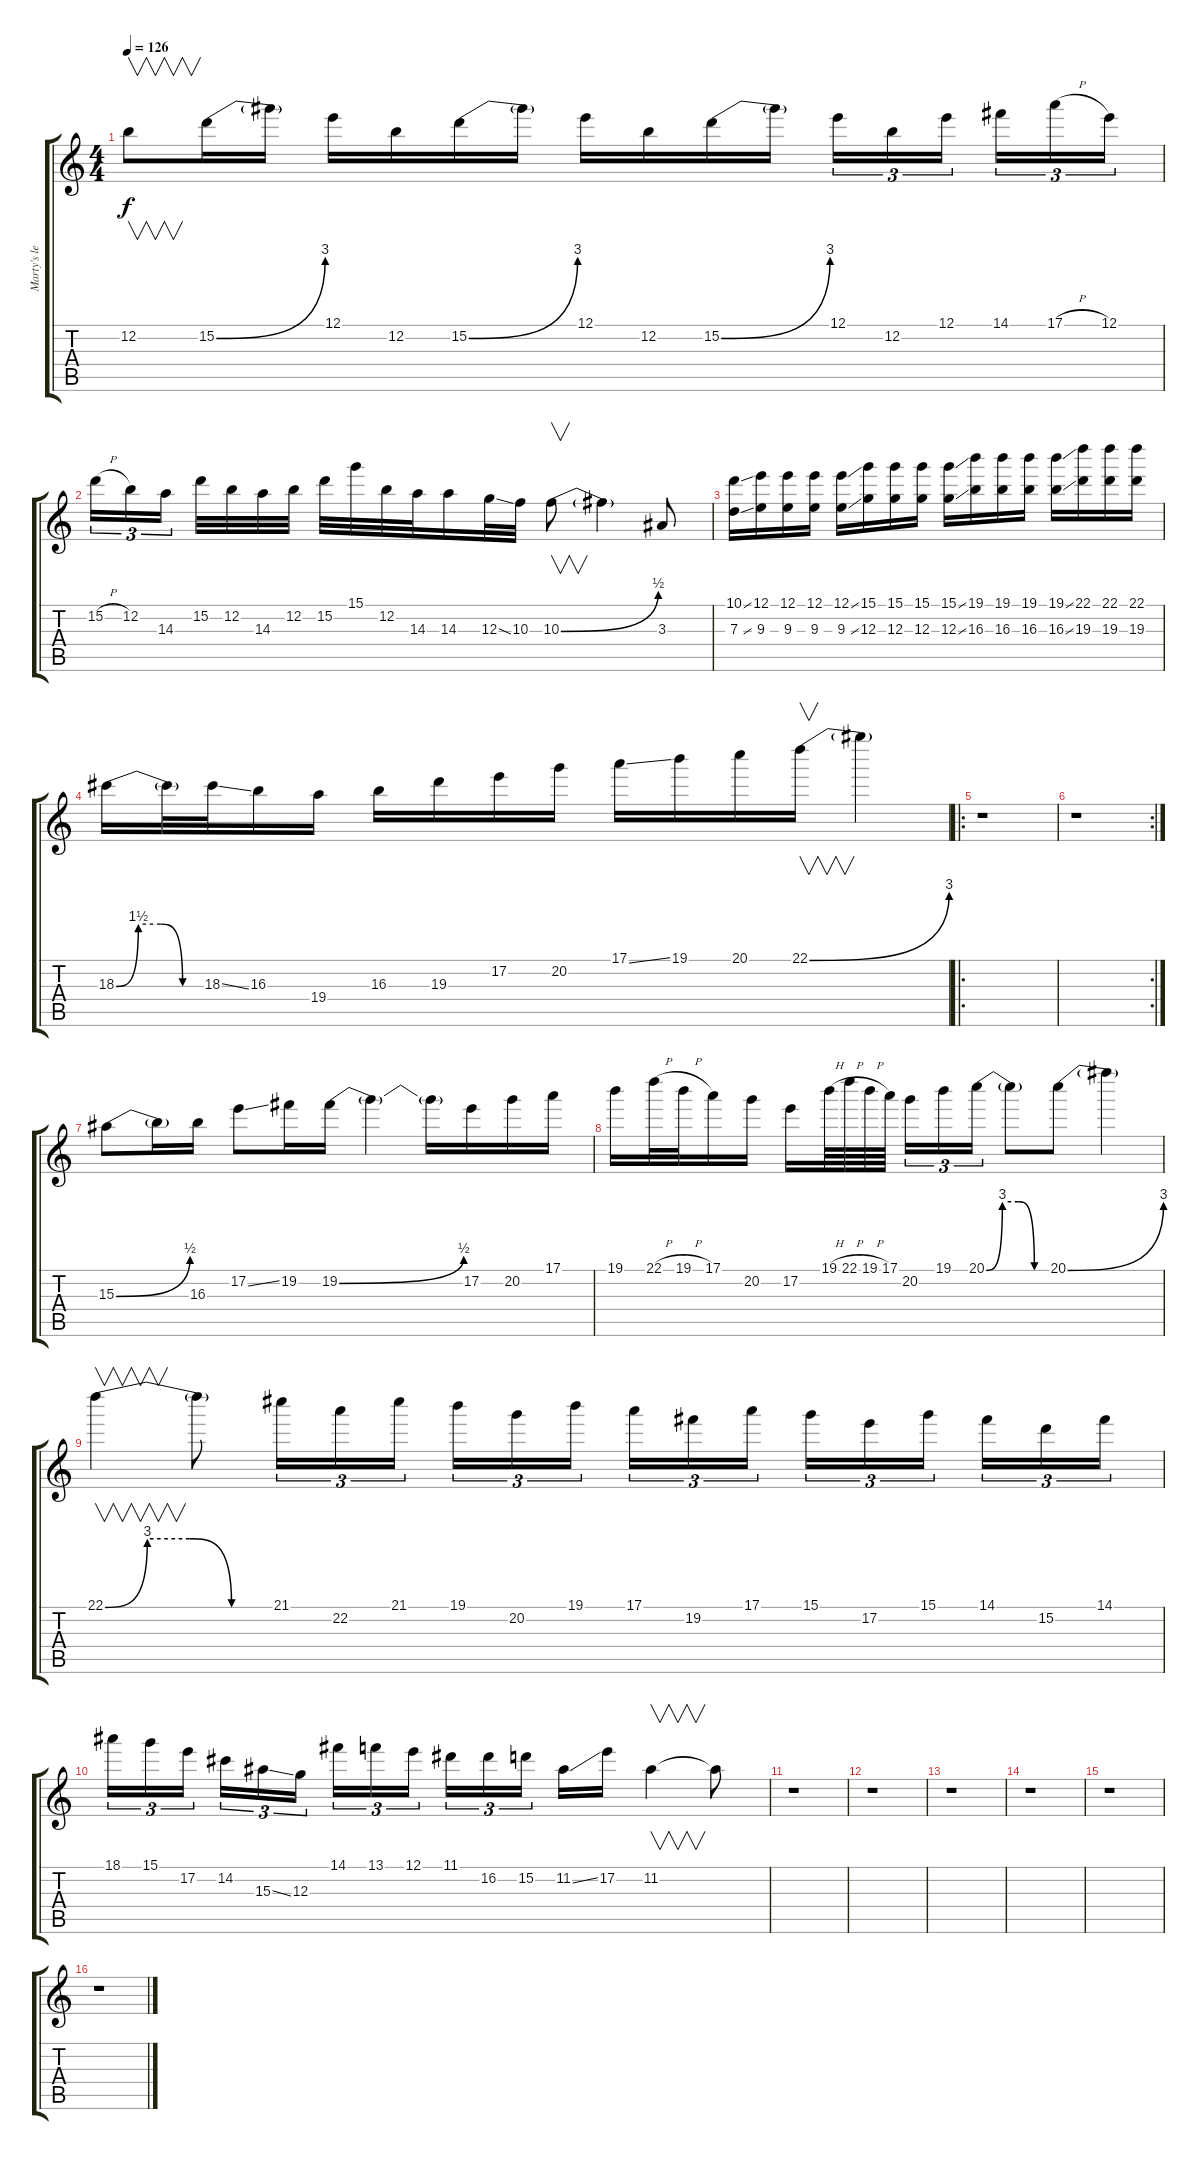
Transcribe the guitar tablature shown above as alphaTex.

\track ("Marty's leads" "Marty's le") {instrument distortionguitar}
\staff {score tabs}
\tuning (E4 B3 G3 D3 A2 E2) {hide}
\ts (4 4)
\tempo 126
\clef g2
\ks c
12.2.8{v dy f} 15.2{be (bend 0 0 60 12)}.16 15.2{t}.16 12.1.16 12.2.16 15.2{be (bend 0 0 60 12)}.16 15.2{t}.16 12.1.16 12.2.16 15.2{be (bend 0 0 60 12)}.16 15.2{t}.16 12.1.16{tu (3 2)} 12.2.16{tu (3 2)} 12.1.16{tu (3 2)} 14.1.16{tu (3 2)} 17.1{h}.16{tu (3 2)} 12.1.16{tu (3 2)} |
15.2{h}.16{tu (3 2)} 12.2.16{tu (3 2)} 14.3.16{tu (3 2)} 15.2.32 12.2.32 14.3.32 12.2.32 15.2.32 15.1.32 12.2.32 14.3.32 14.3.16 12.3{ss}.32 10.3.32 10.3{be (bend 0 0 60 2)}.8{v} 10.3{t}.4 3.3.8 |
(10.1{ss} 7.3{ss}).16 (12.1 9.3).16 (12.1 9.3).16 (12.1 9.3).16 (12.1{ss} 9.3{ss}).16 (15.1 12.3).16 (15.1 12.3).16 (15.1 12.3).16 (15.1{ss} 12.3{ss}).16 (19.1 16.3).16 (19.1 16.3).16 (19.1 16.3).16 (19.1{ss} 16.3{ss}).16 (22.1 19.3).16 (22.1 19.3).16 (22.1 19.3).16 |
18.3{be (custom 0 0 15 6 30 6 45 0 60 0)}.16 18.3{t}.32 18.3{ss}.32 16.3.16 19.4.16 16.3.16 19.3.16 17.2.16 20.2.16 17.1{ss}.16 19.1.16 20.1.16 22.1{be (bend 0 0 60 12)}.16{v} 22.1{t}.4 |
\ro
r.1 |
\rc 2
r.1 |
15.3{be (bend 0 0 60 2)}.8 15.3{t}.16 16.3.16 17.2{ss}.8 19.2.16 19.2{be (bend 0 0 60 2)}.16 19.2{t}.4 19.2{t}.16 17.2.16 20.2.16 17.1.16 |
19.1.16 22.1{h}.32 19.1{h}.32 17.1.16 20.2.16 17.2.16 19.1{h}.64 22.1{h}.64 19.1{h}.64 17.1.64 20.2.16{tu (3 2)} 19.1.16{tu (3 2)} 20.1{be (custom 0 0 15 12 30 12 45 0 60 0)}.16{tu (3 2)} 20.1{t}.8 20.1{be (bend 0 0 60 12)}.8 20.1{t}.4 |
22.1{be (custom 0 0 15 12 30 12 45 0 60 0)}.4{v} 22.1{t}.8 21.1.16{tu (3 2)} 22.2.16{tu (3 2)} 21.1.16{tu (3 2)} 19.1.16{tu (3 2)} 20.2.16{tu (3 2)} 19.1.16{tu (3 2)} 17.1.16{tu (3 2)} 19.2.16{tu (3 2)} 17.1.16{tu (3 2)} 15.1.16{tu (3 2)} 17.2.16{tu (3 2)} 15.1.16{tu (3 2)} 14.1.16{tu (3 2)} 15.2.16{tu (3 2)} 14.1.16{tu (3 2)} |
18.1.16{tu (3 2)} 15.1.16{tu (3 2)} 17.2.16{tu (3 2)} 14.2.16{tu (3 2)} 15.3{ss}.16{tu (3 2)} 12.3.16{tu (3 2)} 14.1.16{tu (3 2)} 13.1.16{tu (3 2)} 12.1.16{tu (3 2)} 11.1.16{tu (3 2)} 16.2.16{tu (3 2)} 15.2.16{tu (3 2)} 11.2{ss}.16 17.2.16 11.2.4{v} 11.2{t}.8 |
r.1 |
r.1 |
r.1 |
r.1 |
r.1 |
r.1
